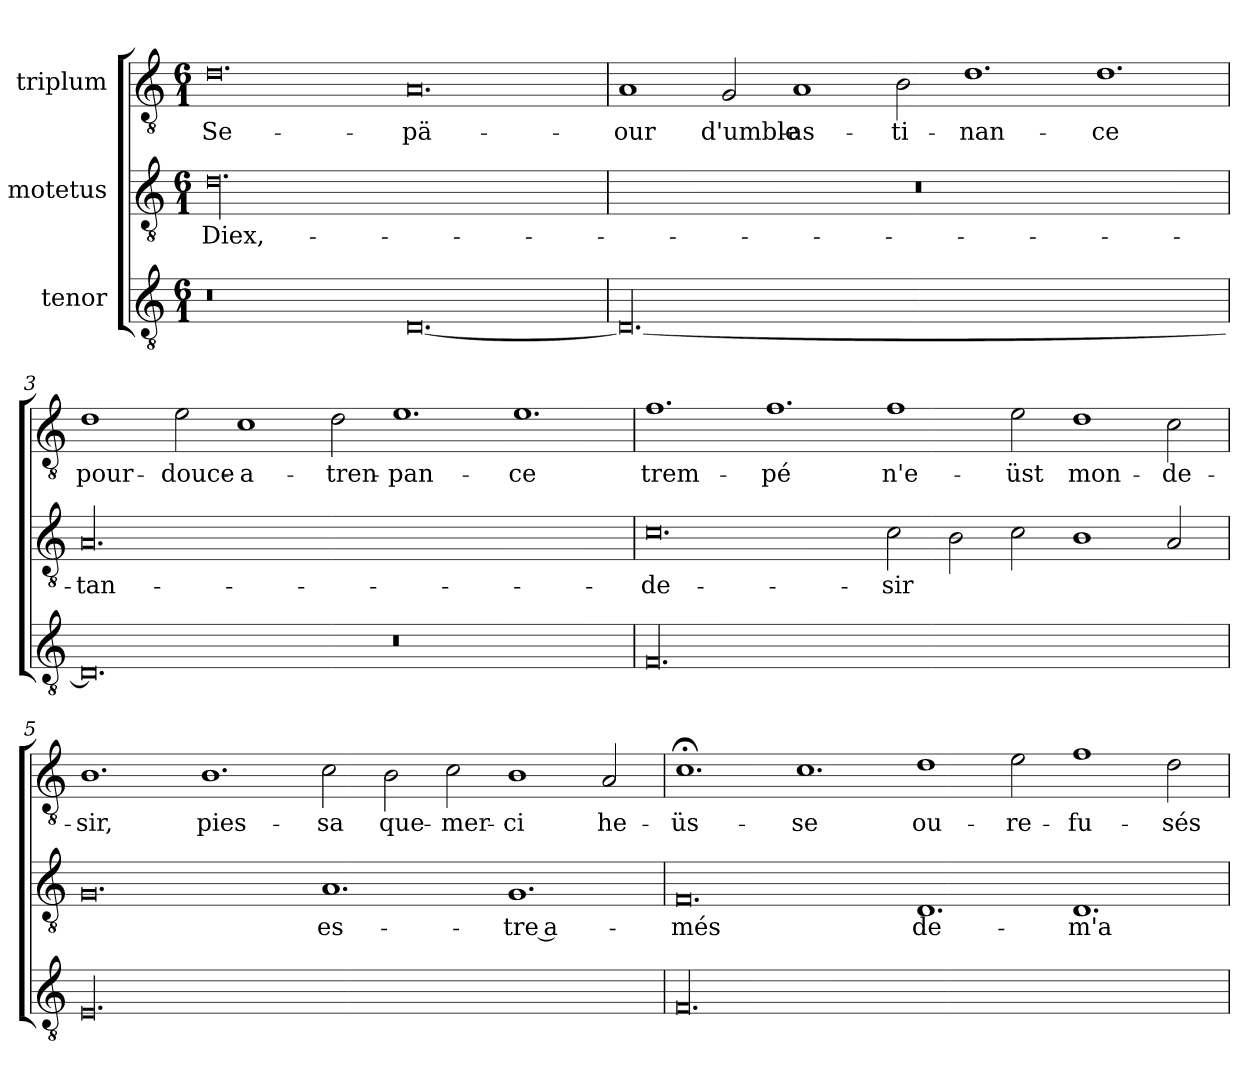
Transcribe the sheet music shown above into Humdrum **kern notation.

**kern	**kern	**text	**kern	**text
*part3	*part2	*part2	*part1	*part1
*staff3	*staff2	*staff2	*staff1	*staff1
*I"tenor	*I"motetus	*	*I"triplum	*
*clefGv2	*clefGv2	*	*clefGv2	*
*k[]	*k[]	*	*k[]	*
*C:	*C:	*	*C:	*
*M6/1	*M6/1	*	*M6/1	*
=1	=1	=1	=1	=1
0.r	00.d\	Diex,-	0.d\	Se-
[0.D/	.	.	0.A/	pä-
=2	=2	=2	=2	=2
00.D/_	00.r	.	1A/	-our
.	.	.	2G/	d'umble-
.	.	.	1A/	as-
.	.	.	2B\	-ti-
.	.	.	1.d\	-nan-
.	.	.	1.d\	-ce
=3	=3	=3	=3	=3
0.D/]	00.A/	tan-	1d\	pour-
.	.	.	2e\	douce-
.	.	.	1c\	a-
.	.	.	2d\	-tren-
0.r	.	.	1.e\	-pan-
.	.	.	1.e\	-ce
!!LO:LB:g=z
=4	=4	=4	=4	=4
00.F/	0.c\	de-	1.f\	trem-
.	.	.	1.f\	-pé
.	2c\	-sir	1f\	n'e-
.	2B\	.	.	.
.	2c\	.	2e\	-üst
.	1B\	.	1d\	mon-
.	2A/	.	2c\	de-
=5	=5	=5	=5	=5
00.E/	0.G/	.	1.B\	-sir,
.	.	.	1.B\	pies-
.	1.A/	es-	2c\	-sa
.	.	.	2B\	que-
.	.	.	2c\	mer-
.	1.G/	-tre a-	1B\	-ci
.	.	.	2A/	he-
=6	=6	=6	=6	=6
00.F/	0.F/	-més	1.c;<\	-üs-
.	.	.	1.c\	-se
.	1.D/	de-	1d\	ou-
.	.	.	2e\	re-
.	1.D/	m'a-	1f\	-fu-
.	.	.	2d\	-sés
=	=	=	=	=
*-	*-	*-	*-	*-
